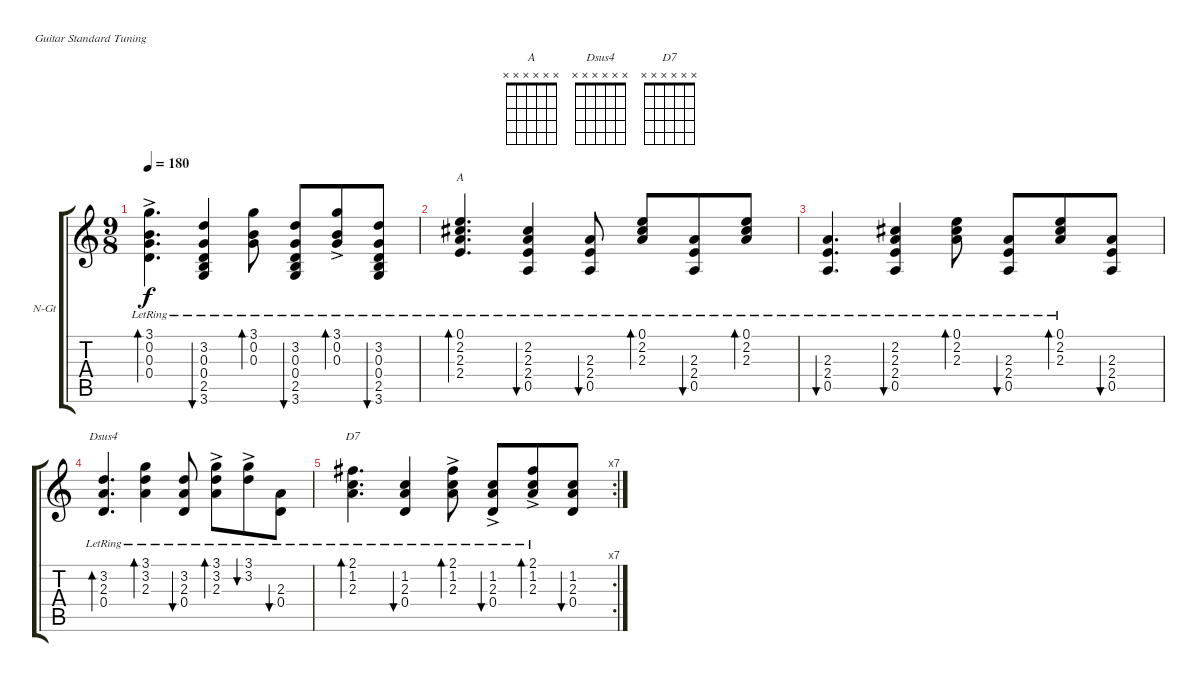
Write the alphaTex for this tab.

\defaultSystemsLayout 4
\bracketExtendMode groupsimilarinstruments
\firstSystemTrackNameOrientation horizontal
\otherSystemsTrackNameOrientation horizontal
\track ("Acoustic Guitar" "N-Gt") {instrument acousticguitarnylon}
\staff {score tabs}
\tuning (E4 B3 G3 D3 A2 E2)
\chord ("A" x x x x x x)
\chord ("Dsus4" x x x x x x)
\chord ("D7" x x x x x x)
\ts (9 8)
\tempo 180
\clef g2
\ks c
(0.4{lr} 0.3{lr} 0.2{ac lr} 3.1{lr}).4{d bd 119 dy f} (0.4{lr} 2.5{lr} 3.6{lr} 3.2{lr} 0.3{lr}).4{bu 118} (0.3{lr} 0.2{lr} 3.1{lr}).8{bd 85} (0.4{lr} 2.5{lr} 3.6{lr} 3.2{lr} 0.3{lr}).8{bu 88} (0.3{lr} 0.2{ac lr} 3.1{lr}).8{bd 85} (0.4{lr} 2.5{lr} 3.6{lr} 0.3{lr} 3.2{lr}).8{bu 88} |
(2.4{lr} 2.3{lr} 2.2{lr} 0.1{lr}).4{d bd 78 ch "A"} (2.2{lr} 2.3{lr} 2.4{lr} 0.5{lr}).4{bu 78} (2.3{lr} 2.4{lr} 0.5{lr}).8{bu 77} (2.3{lr} 2.2{lr} 0.1{lr}).8{bd 76} (2.3{lr} 2.4{lr} 0.5{lr}).8{bu 75} (2.3{lr} 2.2{lr} 0.1{lr}).8{bd 76} |
(2.3{lr} 2.4{lr} 0.5{lr}).4{d bu 75} (2.2{lr} 2.3{lr} 2.4{lr} 0.5{lr}).4{bu 78} (2.3{lr} 2.2{lr} 0.1{lr}).8{bd 76} (2.3{lr} 2.4{lr} 0.5{lr}).8{bu 75} (2.3{lr} 2.2{lr} 0.1{lr}).8{bd 76} (2.3 2.4 0.5).8{bu 75} |
(0.4{lr} 2.3{lr} 3.2{lr}).4{d bd 75 ch "Dsus4"} (3.1{lr} 3.2{lr} 2.3{lr}).4{bd 75} (3.2{lr} 2.3{lr} 0.4{lr}).8{bu 73} (2.3{lr} 3.2{ac lr} 3.1{lr}).8{bd 72} (3.2{lr} 3.1{ac lr}).8{bu 72} (2.3{lr} 0.4{lr}).8{bu 72} |
\rc 7
(2.3{lr} 1.2{lr} 2.1{lr}).4{d bd 71 ch "D7"} (0.4{lr} 1.2{lr} 2.3{lr}).4{bu 70} (2.3{lr} 1.2{ac lr} 2.1{lr}).8{bd 69} (1.2{lr} 2.3{ac lr} 0.4{lr}).8{bu 68} (2.3{lr} 1.2{ac lr} 2.1{lr}).8{bd 69} (1.2 2.3 0.4).8{bu 68}
